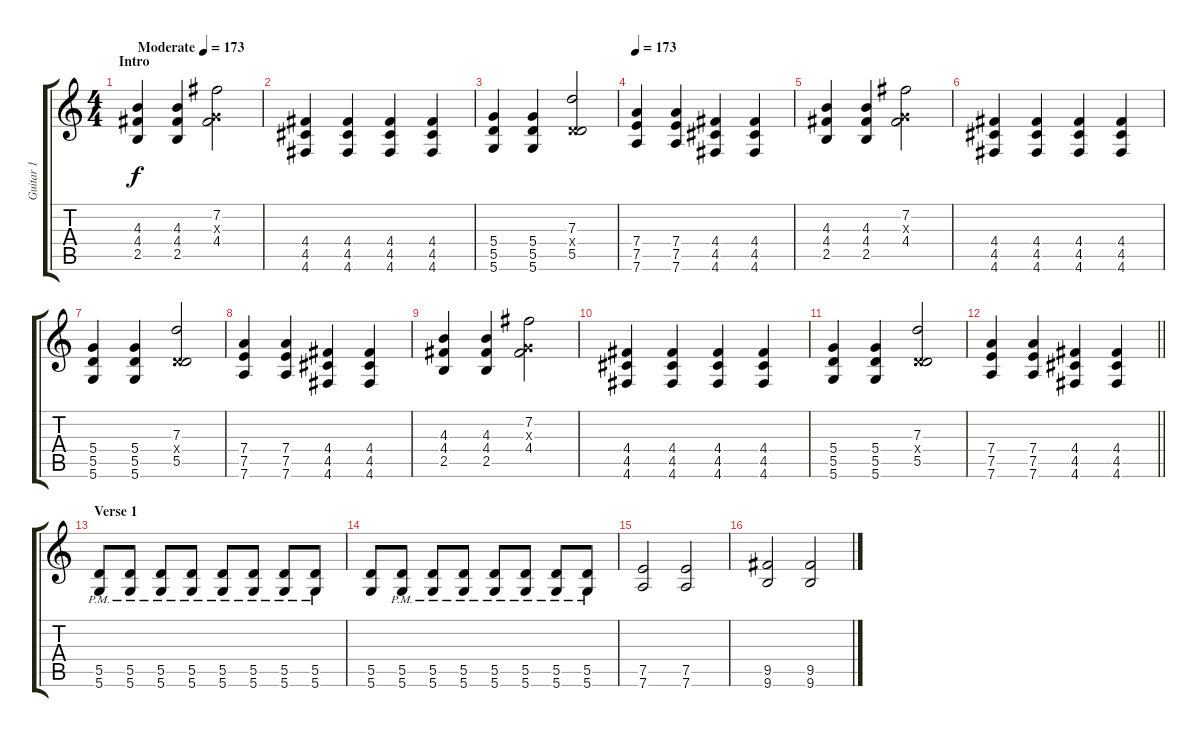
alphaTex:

\track ("Guitar 1" "Guitar 1") {instrument distortionguitar}
\staff {score tabs}
\tuning (E4 B3 G3 D3 A2 D2) {hide}
\ts (4 4)
\section ("" "Intro")
\tempo (173 "Moderate")
\tempo 170
\tempo (173 "Moderate")
\clef g2
\ks c
(4.3 4.4 2.5).4{dy f volume 6 instrument distortionguitar} (4.3 4.4 2.5).4 (7.2 0.3{x} 4.4).2 |
(4.4 4.5 4.6).4 (4.4 4.5 4.6).4 (4.4 4.5 4.6).4 (4.4 4.5 4.6).4 |
(5.4 5.5 5.6).4 (5.4 5.5 5.6).4 (7.3 0.4{x} 5.5).2 |
\tempo 173
(7.4 7.5 7.6).4{volume 13} (7.4 7.5 7.6).4 (4.4 4.5 4.6).4 (4.4 4.5 4.6).4 |
(4.3 4.4 2.5).4 (4.3 4.4 2.5).4 (7.2 0.3{x} 4.4).2 |
(4.4 4.5 4.6).4 (4.4 4.5 4.6).4 (4.4 4.5 4.6).4 (4.4 4.5 4.6).4 |
(5.4 5.5 5.6).4 (5.4 5.5 5.6).4 (7.3 0.4{x} 5.5).2 |
(7.4 7.5 7.6).4 (7.4 7.5 7.6).4 (4.4 4.5 4.6).4 (4.4 4.5 4.6).4 |
(4.3 4.4 2.5).4 (4.3 4.4 2.5).4 (7.2 0.3{x} 4.4).2 |
(4.4 4.5 4.6).4 (4.4 4.5 4.6).4 (4.4 4.5 4.6).4 (4.4 4.5 4.6).4 |
(5.4 5.5 5.6).4 (5.4 5.5 5.6).4 (7.3 0.4{x} 5.5).2 |
\barLineRight lightlight
(7.4 7.5 7.6).4 (7.4 7.5 7.6).4 (4.4 4.5 4.6).4 (4.4 4.5 4.6).4 |
\section ("" "Verse 1")
(5.5{pm} 5.6{pm}).8 (5.5{pm} 5.6{pm}).8 (5.5{pm} 5.6{pm}).8 (5.5{pm} 5.6{pm}).8 (5.5{pm} 5.6{pm}).8 (5.5{pm} 5.6{pm}).8 (5.5{pm} 5.6{pm}).8 (5.5{pm} 5.6{pm}).8 |
(5.5 5.6).8 (5.5{pm} 5.6{pm}).8 (5.5{pm} 5.6{pm}).8 (5.5{pm} 5.6{pm}).8 (5.5{pm} 5.6{pm}).8 (5.5{pm} 5.6{pm}).8 (5.5{pm} 5.6{pm}).8 (5.5{pm} 5.6{pm}).8 |
(7.5 7.6).2 (7.5 7.6).2 |
(9.5 9.6).2 (9.5 9.6).2
